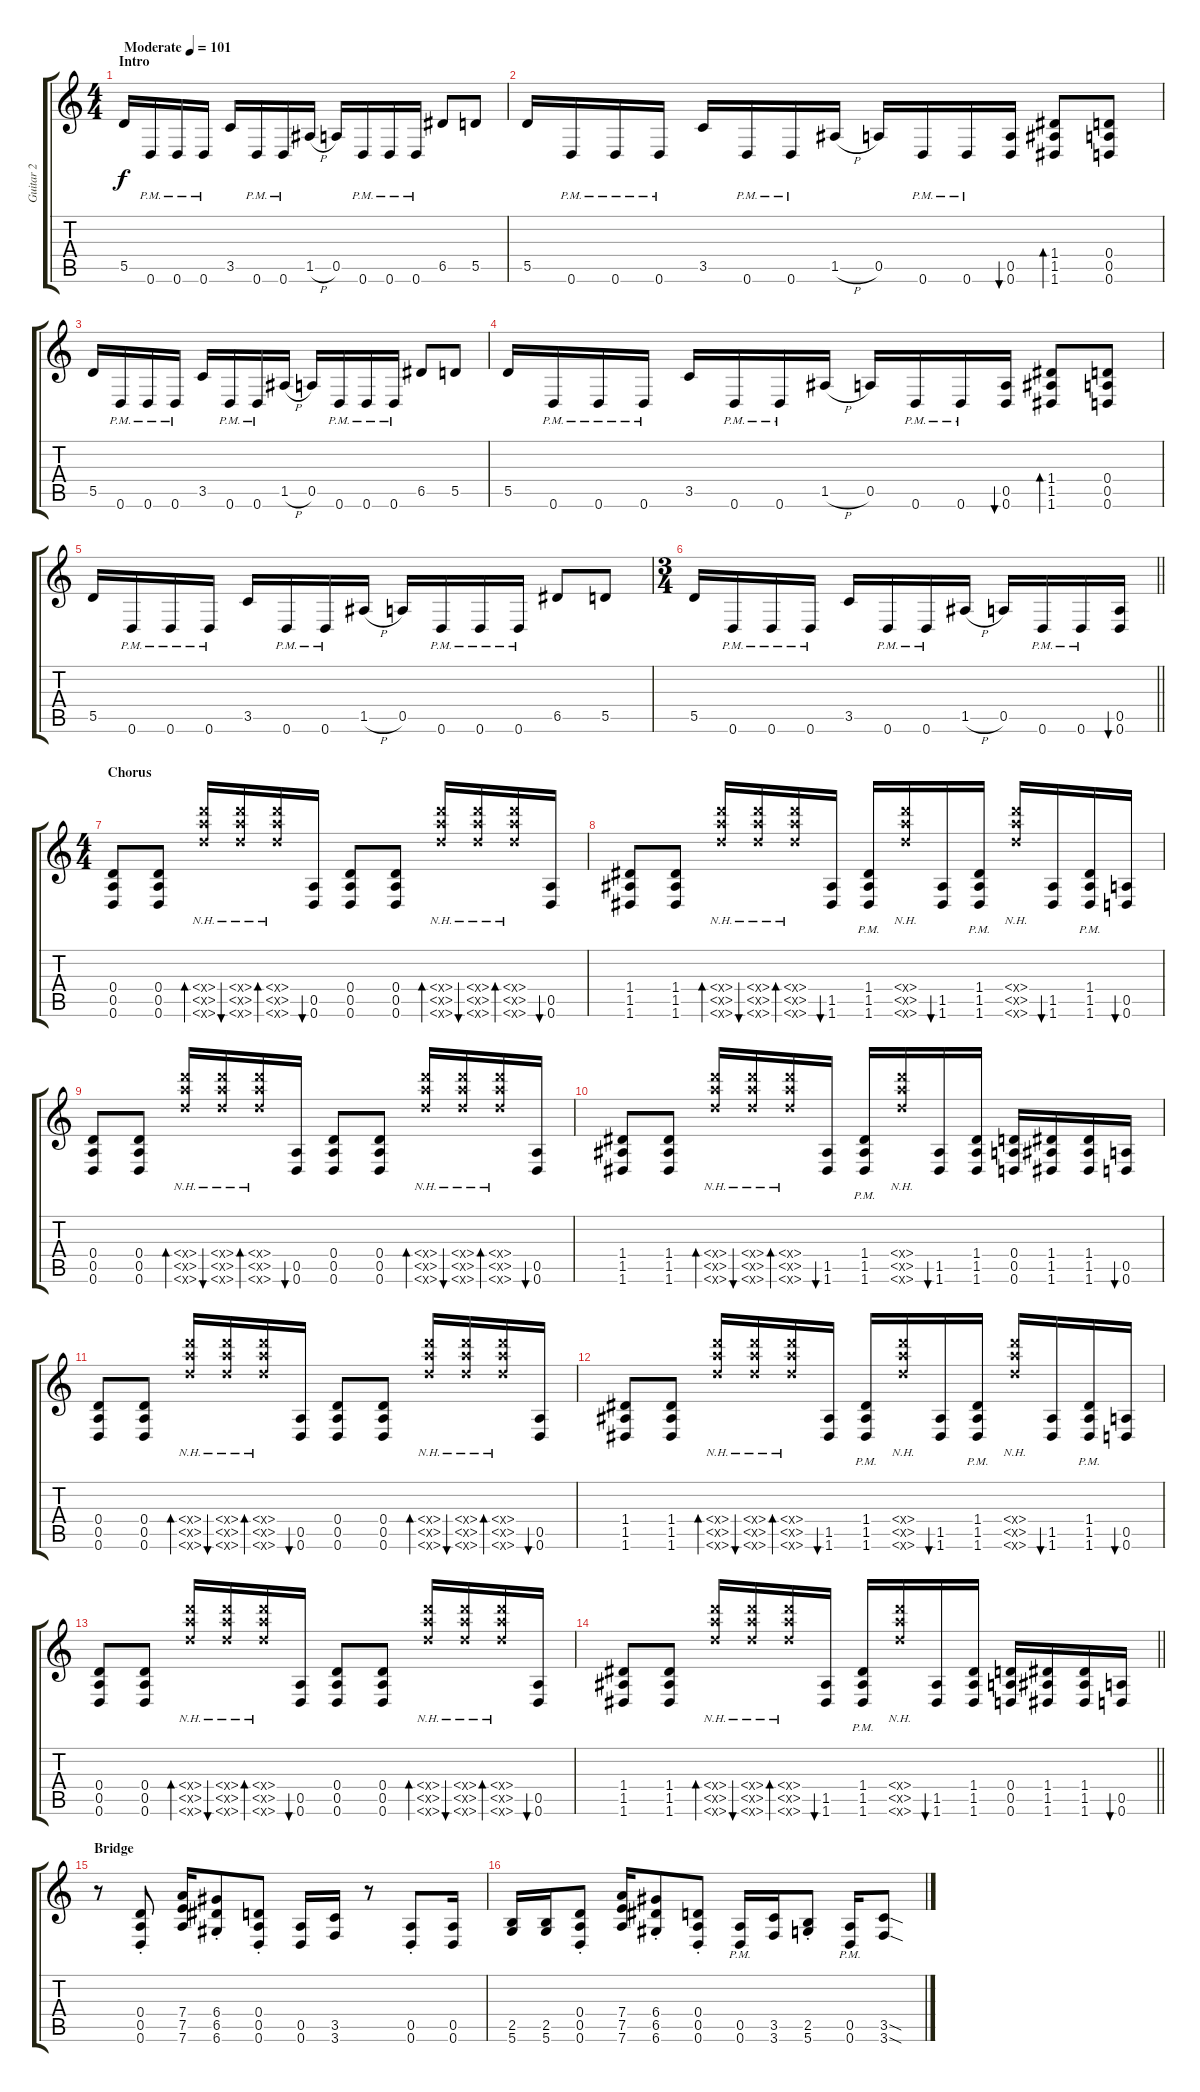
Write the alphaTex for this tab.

\track ("Guitar 2" "Guitar 2") {instrument overdrivenguitar}
\staff {score tabs}
\tuning (E4 B3 G3 D3 A2 D2) {hide}
\ts (4 4)
\section ("" "Intro")
\tempo (101 "Moderate")
\clef g2
\ks c
5.5.16{dy f instrument overdrivenguitar} 0.6{pm}.16 0.6{pm}.16 0.6{pm}.16 3.5.16 0.6{pm}.16 0.6{pm}.16 1.5{h}.16 0.5.16 0.6{pm}.16 0.6{pm}.16 0.6{pm}.16 6.5.8 5.5.8 |
5.5.16 0.6{pm}.16 0.6{pm}.16 0.6{pm}.16 3.5.16 0.6{pm}.16 0.6{pm}.16 1.5{h}.16 0.5.16 0.6{pm}.16 0.6{pm}.16 (0.5 0.6).16{bu 60} (1.4 1.5 1.6).8{bd 240} (0.4 0.5 0.6).8 |
5.5.16 0.6{pm}.16 0.6{pm}.16 0.6{pm}.16 3.5.16 0.6{pm}.16 0.6{pm}.16 1.5{h}.16 0.5.16 0.6{pm}.16 0.6{pm}.16 0.6{pm}.16 6.5.8 5.5.8 |
5.5.16 0.6{pm}.16 0.6{pm}.16 0.6{pm}.16 3.5.16 0.6{pm}.16 0.6{pm}.16 1.5{h}.16 0.5.16 0.6{pm}.16 0.6{pm}.16 (0.5 0.6).16{bu 60} (1.4 1.5 1.6).8{bd 240} (0.4 0.5 0.6).8 |
5.5.16 0.6{pm}.16 0.6{pm}.16 0.6{pm}.16 3.5.16 0.6{pm}.16 0.6{pm}.16 1.5{h}.16 0.5.16 0.6{pm}.16 0.6{pm}.16 0.6{pm}.16 6.5.8 5.5.8 |
\ts (3 4)
\barLineRight lightlight
5.5.16 0.6{pm}.16 0.6{pm}.16 0.6{pm}.16 3.5.16 0.6{pm}.16 0.6{pm}.16 1.5{h}.16 0.5.16 0.6{pm}.16 0.6{pm}.16 (0.5 0.6).16{bu 120} |
\ts (4 4)
\section ("" "Chorus")
(0.4 0.5 0.6).8 (0.4 0.5 0.6).8 (5.4{nh x} 5.5{nh x} 5.6{nh x}).16{bd 120} (5.4{nh x} 5.5{nh x} 5.6{nh x}).16{bu 120} (5.4{nh x} 5.5{nh x} 5.6{nh x}).16{bd 120} (0.5 0.6).16{bu 120} (0.4 0.5 0.6).8 (0.4 0.5 0.6).8 (5.4{nh x} 5.5{nh x} 5.6{nh x}).16{bd 120} (5.4{nh x} 5.5{nh x} 5.6{nh x}).16{bu 120} (5.4{nh x} 5.5{nh x} 5.6{nh x}).16{bd 120} (0.5 0.6).16{bu 120} |
(1.4 1.5 1.6).8 (1.4 1.5 1.6).8 (5.4{nh x} 5.5{nh x} 5.6{nh x}).16{bd 120} (5.4{nh x} 5.5{nh x} 5.6{nh x}).16{bu 120} (5.4{nh x} 5.5{nh x} 5.6{nh x}).16{bd 120} (1.5 1.6).16{bu 120} (1.4{pm} 1.5{pm} 1.6{pm}).16 (5.4{nh x} 5.5{nh x} 5.6{nh x}).16 (1.5 1.6).16{bu 120} (1.4{pm} 1.5{pm} 1.6{pm}).16 (5.4{nh x} 5.5{nh x} 5.6{nh x}).16 (1.5 1.6).16{bu 120} (1.4{pm} 1.5{pm} 1.6{pm}).16 (0.5 0.6).16{bu 120} |
(0.4 0.5 0.6).8 (0.4 0.5 0.6).8 (5.4{nh x} 5.5{nh x} 5.6{nh x}).16{bd 120} (5.4{nh x} 5.5{nh x} 5.6{nh x}).16{bu 120} (5.4{nh x} 5.5{nh x} 5.6{nh x}).16{bd 120} (0.5 0.6).16{bu 120} (0.4 0.5 0.6).8 (0.4 0.5 0.6).8 (5.4{nh x} 5.5{nh x} 5.6{nh x}).16{bd 120} (5.4{nh x} 5.5{nh x} 5.6{nh x}).16{bu 120} (5.4{nh x} 5.5{nh x} 5.6{nh x}).16{bd 120} (0.5 0.6).16{bu 120} |
(1.4 1.5 1.6).8 (1.4 1.5 1.6).8 (5.4{nh x} 5.5{nh x} 5.6{nh x}).16{bd 120} (5.4{nh x} 5.5{nh x} 5.6{nh x}).16{bu 120} (5.4{nh x} 5.5{nh x} 5.6{nh x}).16{bd 120} (1.5 1.6).16{bu 120} (1.4{pm} 1.5{pm} 1.6{pm}).16 (5.4{nh x} 5.5{nh x} 5.6{nh x}).16 (1.5 1.6).16{bu 120} (1.4 1.5 1.6).16 (0.4 0.5 0.6).16 (1.4 1.5 1.6).16 (1.4 1.5 1.6).16 (0.5 0.6).16{bu 120} |
(0.4 0.5 0.6).8 (0.4 0.5 0.6).8 (5.4{nh x} 5.5{nh x} 5.6{nh x}).16{bd 120} (5.4{nh x} 5.5{nh x} 5.6{nh x}).16{bu 120} (5.4{nh x} 5.5{nh x} 5.6{nh x}).16{bd 120} (0.5 0.6).16{bu 120} (0.4 0.5 0.6).8 (0.4 0.5 0.6).8 (5.4{nh x} 5.5{nh x} 5.6{nh x}).16{bd 120} (5.4{nh x} 5.5{nh x} 5.6{nh x}).16{bu 120} (5.4{nh x} 5.5{nh x} 5.6{nh x}).16{bd 120} (0.5 0.6).16{bu 120} |
(1.4 1.5 1.6).8 (1.4 1.5 1.6).8 (5.4{nh x} 5.5{nh x} 5.6{nh x}).16{bd 120} (5.4{nh x} 5.5{nh x} 5.6{nh x}).16{bu 120} (5.4{nh x} 5.5{nh x} 5.6{nh x}).16{bd 120} (1.5 1.6).16{bu 120} (1.4{pm} 1.5{pm} 1.6{pm}).16 (5.4{nh x} 5.5{nh x} 5.6{nh x}).16 (1.5 1.6).16{bu 120} (1.4{pm} 1.5{pm} 1.6{pm}).16 (5.4{nh x} 5.5{nh x} 5.6{nh x}).16 (1.5 1.6).16{bu 120} (1.4{pm} 1.5{pm} 1.6{pm}).16 (0.5 0.6).16{bu 120} |
(0.4 0.5 0.6).8 (0.4 0.5 0.6).8 (5.4{nh x} 5.5{nh x} 5.6{nh x}).16{bd 120} (5.4{nh x} 5.5{nh x} 5.6{nh x}).16{bu 120} (5.4{nh x} 5.5{nh x} 5.6{nh x}).16{bd 120} (0.5 0.6).16{bu 120} (0.4 0.5 0.6).8 (0.4 0.5 0.6).8 (5.4{nh x} 5.5{nh x} 5.6{nh x}).16{bd 120} (5.4{nh x} 5.5{nh x} 5.6{nh x}).16{bu 120} (5.4{nh x} 5.5{nh x} 5.6{nh x}).16{bd 120} (0.5 0.6).16{bu 120} |
\barLineRight lightlight
(1.4 1.5 1.6).8 (1.4 1.5 1.6).8 (5.4{nh x} 5.5{nh x} 5.6{nh x}).16{bd 120} (5.4{nh x} 5.5{nh x} 5.6{nh x}).16{bu 120} (5.4{nh x} 5.5{nh x} 5.6{nh x}).16{bd 120} (1.5 1.6).16{bu 120} (1.4{pm} 1.5{pm} 1.6{pm}).16 (5.4{nh x} 5.5{nh x} 5.6{nh x}).16 (1.5 1.6).16{bu 120} (1.4 1.5 1.6).16 (0.4 0.5 0.6).16 (1.4 1.5 1.6).16 (1.4 1.5 1.6).16 (0.5 0.6).16{bu 120} |
\section ("" "Bridge")
r.8 (0.4{st} 0.5{st} 0.6{st}).8 (7.4 7.5 7.6).16 (6.4{st} 6.5{st} 6.6{st}).8 (0.4{st} 0.5{st} 0.6{st}).8 (0.5 0.6).16 (3.5 3.6).16 r.8 (0.5{st} 0.6{st}).8 (0.5 0.6).16 |
(2.5 5.6).16 (2.5 5.6).16 (0.4{st} 0.5{st} 0.6{st}).8 (7.4 7.5 7.6).16 (6.4{st} 6.5{st} 6.6{st}).8 (0.4{st} 0.5{st} 0.6{st}).8 (0.5 0.6{pm}).16 (3.5 3.6).16 (2.5{st} 5.6{st}).8 (0.5 0.6{pm}).16 (3.5{sod} 3.6{sod}).8
